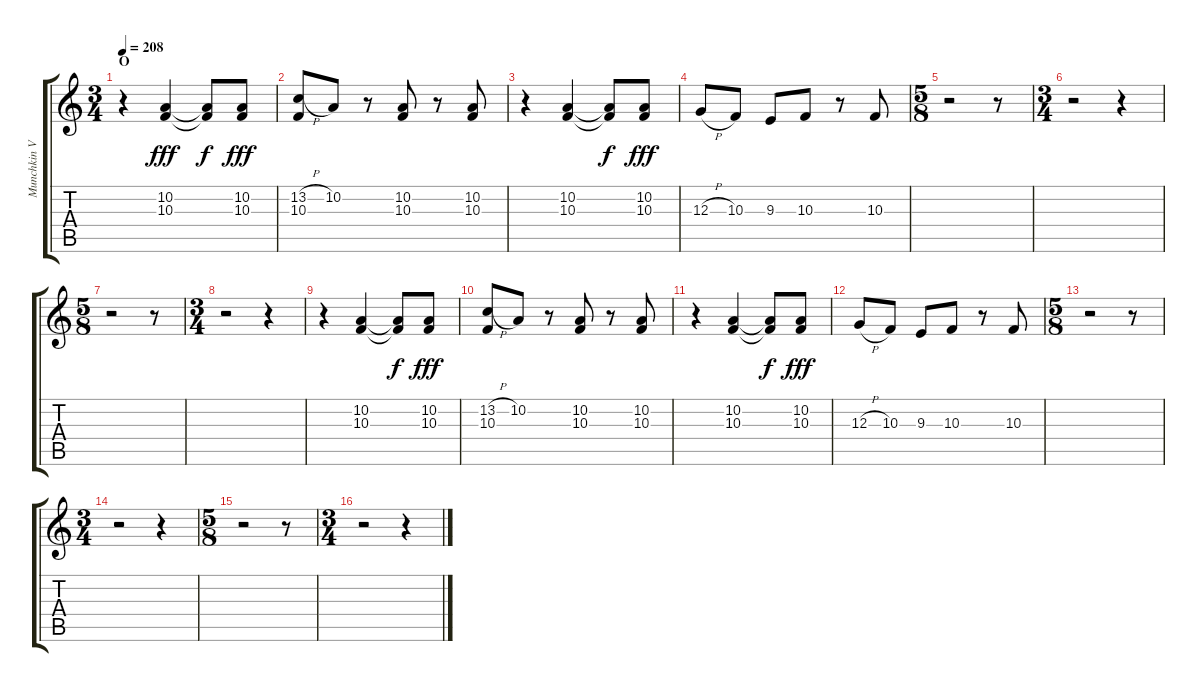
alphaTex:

\track ("Munchkin Vocals" "Munchkin V") {instrument lead6voice}
\staff {score tabs}
\tuning (E4 B3 G3 D3 A2 E2) {hide}
\ts (3 4)
\section ("" "O")
\tempo 208
\clef g2
\ks c
r.4{dy fff} (10.2 10.3).4 (10.2{t} 10.3{t}).8{dy f} (10.2 10.3).8{dy fff} |
(13.2{h} 10.3).8 10.2.8 r.8 (10.2 10.3).8 r.8 (10.2 10.3).8 |
r.4 (10.2 10.3).4 (10.2{t} 10.3{t}).8{dy f} (10.2 10.3).8{dy fff} |
12.3{h}.8 10.3.8 9.3.8 10.3.8 r.8 10.3.8 |
\ts (5 8)
r.2 r.8 |
\ts (3 4)
r.2 r.4 |
\ts (5 8)
r.2 r.8 |
\ts (3 4)
r.2 r.4 |
r.4 (10.2 10.3).4 (10.2{t} 10.3{t}).8{dy f} (10.2 10.3).8{dy fff} |
(13.2{h} 10.3).8 10.2.8 r.8 (10.2 10.3).8 r.8 (10.2 10.3).8 |
r.4 (10.2 10.3).4 (10.2{t} 10.3{t}).8{dy f} (10.2 10.3).8{dy fff} |
12.3{h}.8 10.3.8 9.3.8 10.3.8 r.8 10.3.8 |
\ts (5 8)
r.2 r.8 |
\ts (3 4)
r.2 r.4 |
\ts (5 8)
r.2 r.8 |
\ts (3 4)
r.2 r.4
